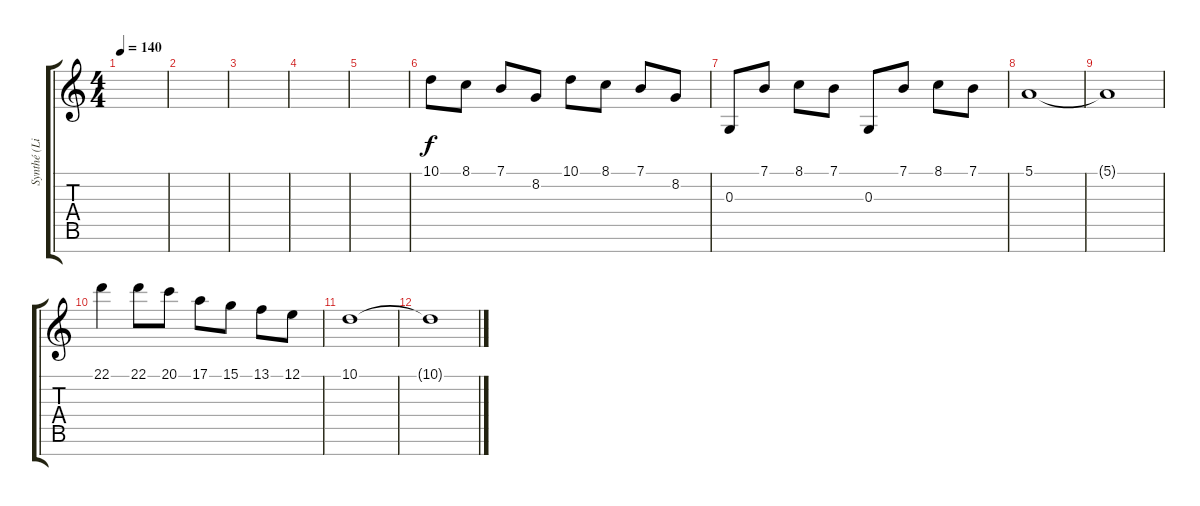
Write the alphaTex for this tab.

\track ("Synthé (Lionel)" "Synthé (Li") {instrument lead2sawtooth}
\staff {score tabs}
\tuning (E4 B3 G3 D3 A2 E2 B1) {hide}
\ts (4 4)
\tempo 140
\clef g2
\ks c
|
|
|
|
|
10.1.8 8.1.8 7.1.8 8.2.8 10.1.8 8.1.8 7.1.8 8.2.8 |
0.3.8 7.1.8 8.1.8 7.1.8 0.3.8 7.1.8 8.1.8 7.1.8 |
5.1.1 |
5.1{t}.1 |
22.1.4 22.1.8 20.1.8 17.1.8 15.1.8 13.1.8 12.1.8 |
10.1.1 |
10.1{t}.1
